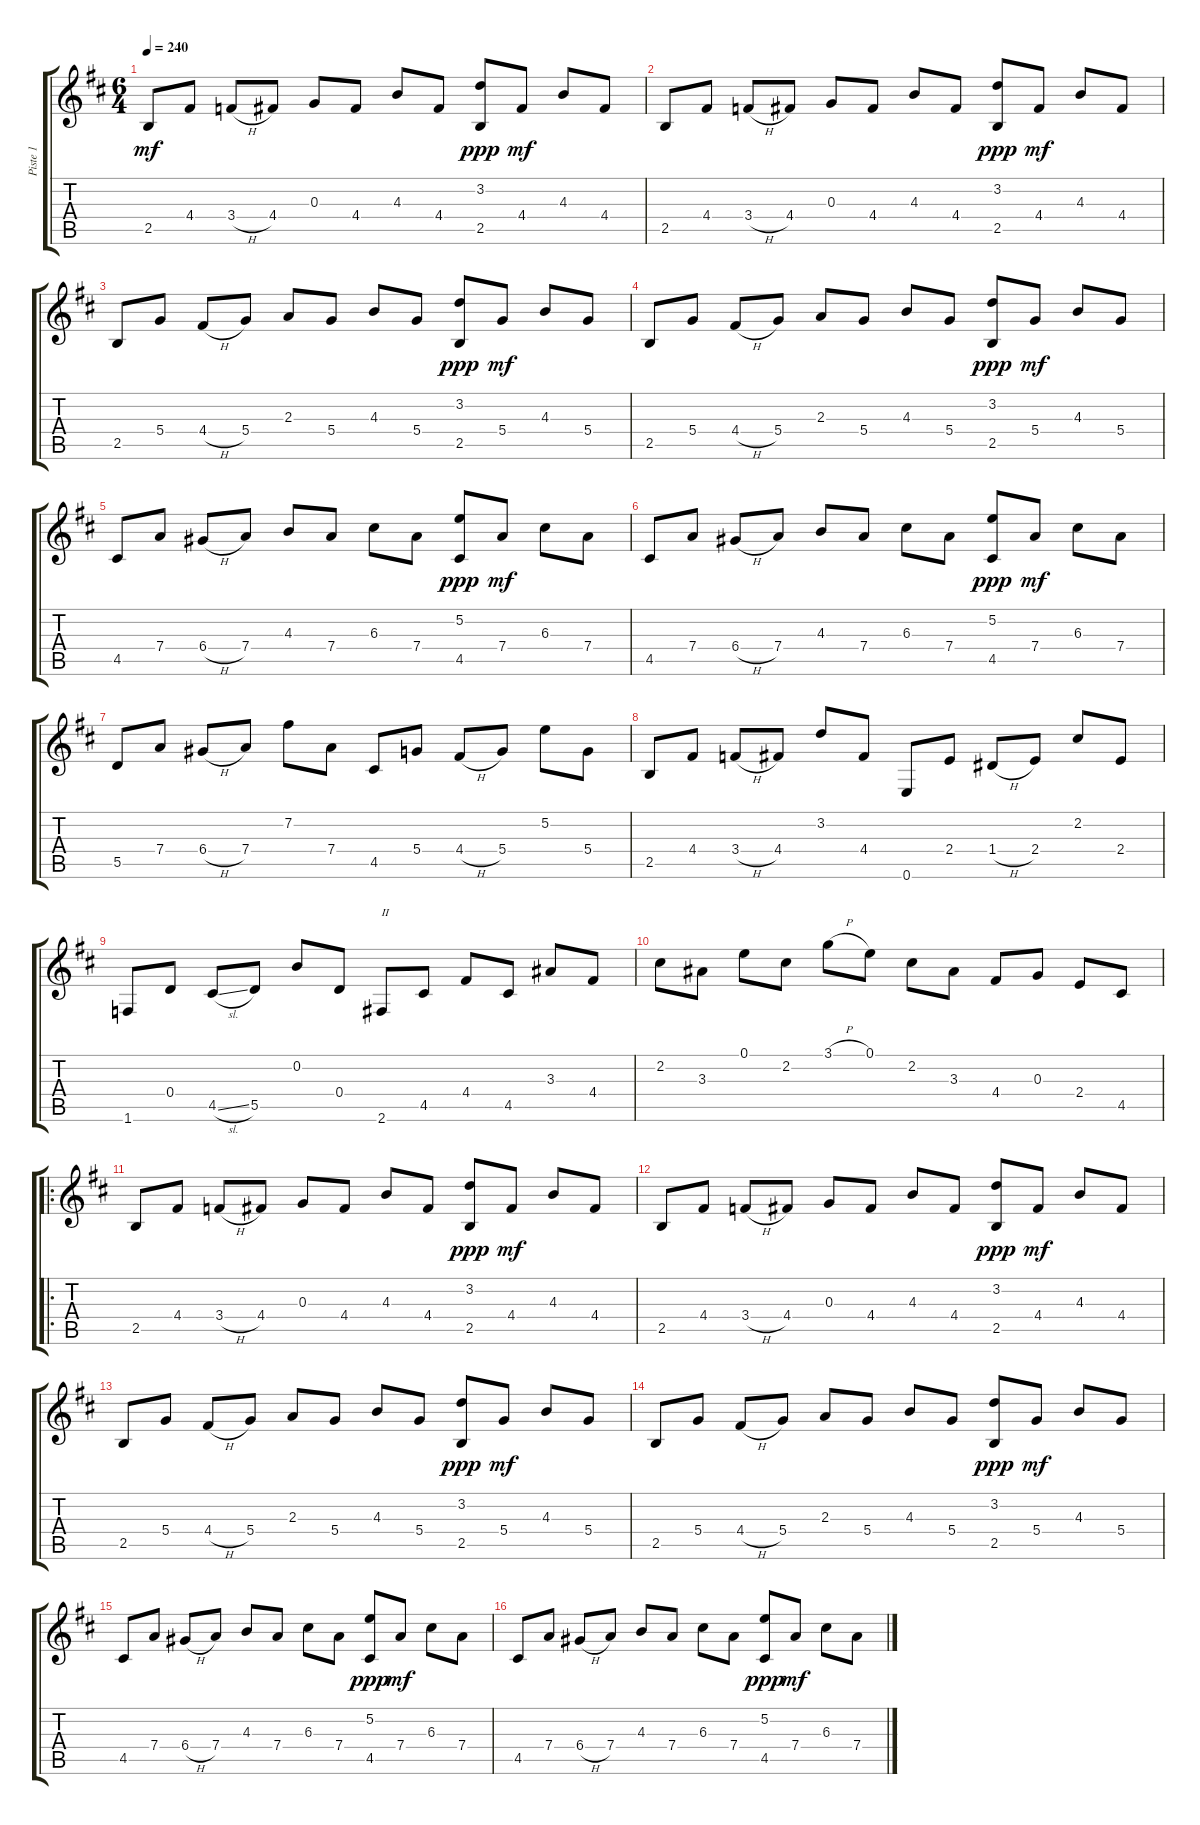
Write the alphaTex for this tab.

\track ("Piste 1" "Piste 1") {instrument acousticguitarnylon}
\staff {score tabs}
\tuning (E4 B3 G3 D3 A2 E2) {hide}
\ts (6 4)
\tempo 240
\clef g2
\ks d
2.5.8{dy mf instrument acousticguitarnylon} 4.4.8 3.4{h}.8 4.4.8 0.3.8 4.4.8 4.3.8 4.4.8 (3.2 2.5).8{dy ppp} 4.4.8{dy mf} 4.3.8 4.4.8 |
2.5.8 4.4.8 3.4{h}.8 4.4.8 0.3.8 4.4.8 4.3.8 4.4.8 (3.2 2.5).8{dy ppp} 4.4.8{dy mf} 4.3.8 4.4.8 |
2.5.8 5.4.8 4.4{h}.8 5.4.8 2.3.8 5.4.8 4.3.8 5.4.8 (3.2 2.5).8{dy ppp} 5.4.8{dy mf} 4.3.8 5.4.8 |
2.5.8 5.4.8 4.4{h}.8 5.4.8 2.3.8 5.4.8 4.3.8 5.4.8 (3.2 2.5).8{dy ppp} 5.4.8{dy mf} 4.3.8 5.4.8 |
4.5.8 7.4.8 6.4{h}.8 7.4.8 4.3.8 7.4.8 6.3.8 7.4.8 (5.2 4.5).8{dy ppp} 7.4.8{dy mf} 6.3.8 7.4.8 |
4.5.8 7.4.8 6.4{h}.8 7.4.8 4.3.8 7.4.8 6.3.8 7.4.8 (5.2 4.5).8{dy ppp} 7.4.8{dy mf} 6.3.8 7.4.8 |
5.5.8 7.4.8 6.4{h}.8 7.4.8 7.2.8 7.4.8 4.5.8 5.4.8 4.4{h}.8 5.4.8 5.2.8 5.4.8 |
2.5.8 4.4.8 3.4{h}.8 4.4.8 3.2.8 4.4.8 0.6.8 2.4.8 1.4{h}.8 2.4.8 2.2.8 2.4.8 |
1.6.8 0.4.8 4.5{sl}.8 5.5.8 0.2.8 0.4.8 2.6.8{txt "II"} 4.5.8 4.4.8 4.5.8 3.3.8 4.4.8 |
2.2.8 3.3.8 0.1.8 2.2.8 3.1{h}.8 0.1.8 2.2.8 3.3.8 4.4.8 0.3.8 2.4.8 4.5.8 |
\ro
2.5.8 4.4.8 3.4{h}.8 4.4.8 0.3.8 4.4.8 4.3.8 4.4.8 (3.2 2.5).8{dy ppp} 4.4.8{dy mf} 4.3.8 4.4.8 |
2.5.8 4.4.8 3.4{h}.8 4.4.8 0.3.8 4.4.8 4.3.8 4.4.8 (3.2 2.5).8{dy ppp} 4.4.8{dy mf} 4.3.8 4.4.8 |
2.5.8 5.4.8 4.4{h}.8 5.4.8 2.3.8 5.4.8 4.3.8 5.4.8 (3.2 2.5).8{dy ppp} 5.4.8{dy mf} 4.3.8 5.4.8 |
2.5.8 5.4.8 4.4{h}.8 5.4.8 2.3.8 5.4.8 4.3.8 5.4.8 (3.2 2.5).8{dy ppp} 5.4.8{dy mf} 4.3.8 5.4.8 |
4.5.8 7.4.8 6.4{h}.8 7.4.8 4.3.8 7.4.8 6.3.8 7.4.8 (5.2 4.5).8{dy ppp} 7.4.8{dy mf} 6.3.8 7.4.8 |
4.5.8 7.4.8 6.4{h}.8 7.4.8 4.3.8 7.4.8 6.3.8 7.4.8 (5.2 4.5).8{dy ppp} 7.4.8{dy mf} 6.3.8 7.4.8
